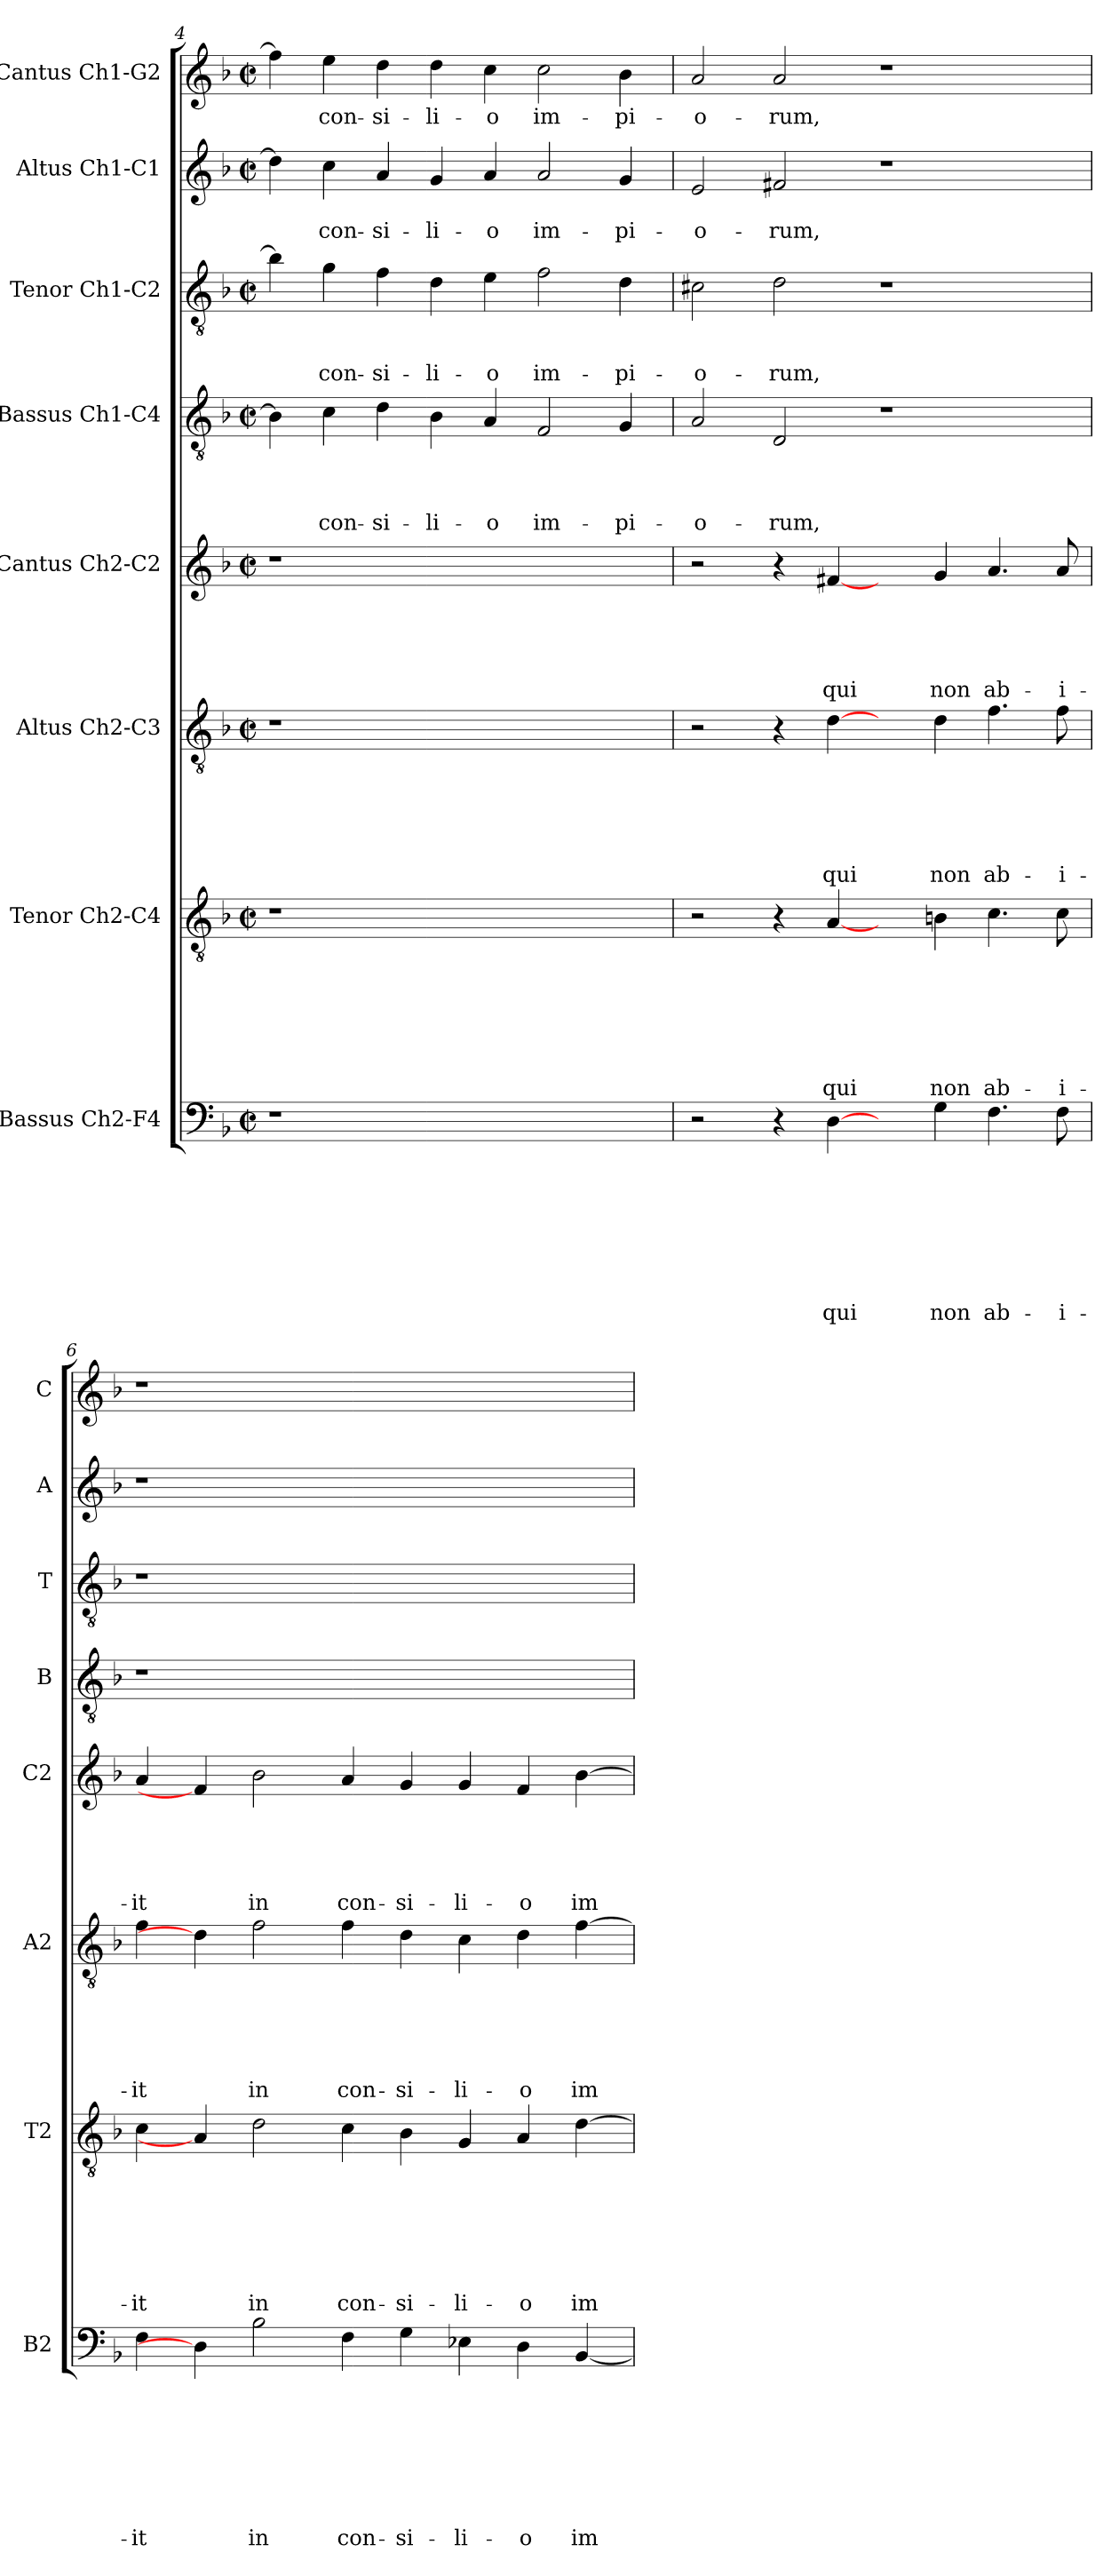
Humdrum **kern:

**kern	**text	**text	**text	**text	**text	**text	**text	**text	**kern	**text	**text	**text	**text	**text	**text	**text	**kern	**text	**text	**text	**text	**text	**text	**kern	**text	**text	**text	**text	**text	**kern	**text	**text	**text	**text	**kern	**text	**text	**text	**kern	**text	**text	**kern	**text
*part8	*part8	*part8	*part8	*part8	*part8	*part8	*part8	*part8	*part7	*part7	*part7	*part7	*part7	*part7	*part7	*part7	*part6	*part6	*part6	*part6	*part6	*part6	*part6	*part5	*part5	*part5	*part5	*part5	*part5	*part4	*part4	*part4	*part4	*part4	*part3	*part3	*part3	*part3	*part2	*part2	*part2	*part1	*part1
*staff8	*staff8	*staff8	*staff8	*staff8	*staff8	*staff8	*staff8	*staff8	*staff7	*staff7	*staff7	*staff7	*staff7	*staff7	*staff7	*staff7	*staff6	*staff6	*staff6	*staff6	*staff6	*staff6	*staff6	*staff5	*staff5	*staff5	*staff5	*staff5	*staff5	*staff4	*staff4	*staff4	*staff4	*staff4	*staff3	*staff3	*staff3	*staff3	*staff2	*staff2	*staff2	*staff1	*staff1
*I"Bassus Ch2-F4	*	*	*	*	*	*	*	*	*I"Tenor Ch2-C4	*	*	*	*	*	*	*	*I"Altus Ch2-C3	*	*	*	*	*	*	*I"Cantus Ch2-C2	*	*	*	*	*	*I"Bassus Ch1-C4	*	*	*	*	*I"Tenor Ch1-C2	*	*	*	*I"Altus Ch1-C1	*	*	*I"Cantus Ch1-G2	*
*I'B2	*	*	*	*	*	*	*	*	*I'T2	*	*	*	*	*	*	*	*I'A2	*	*	*	*	*	*	*I'C2	*	*	*	*	*	*I'B	*	*	*	*	*I'T	*	*	*	*I'A	*	*	*I'C	*
!!LO:LB:g=z
*clefF4	*	*	*	*	*	*	*	*	*clefGv2	*	*	*	*	*	*	*	*clefGv2	*	*	*	*	*	*	*clefG2	*	*	*	*	*	*clefGv2	*	*	*	*	*clefGv2	*	*	*	*clefG2	*	*	*clefG2	*
*k[b-]	*	*	*	*	*	*	*	*	*k[b-]	*	*	*	*	*	*	*	*k[b-]	*	*	*	*	*	*	*k[b-]	*	*	*	*	*	*k[b-]	*	*	*	*	*k[b-]	*	*	*	*k[b-]	*	*	*k[b-]	*
*F:	*	*	*	*	*	*	*	*	*F:	*	*	*	*	*	*	*	*F:	*	*	*	*	*	*	*F:	*	*	*	*	*	*F:	*	*	*	*	*F:	*	*	*	*F:	*	*	*F:	*
*M2/2	*	*	*	*	*	*	*	*	*M2/2	*	*	*	*	*	*	*	*M2/2	*	*	*	*	*	*	*M2/2	*	*	*	*	*	*M2/2	*	*	*	*	*M2/2	*	*	*	*M2/2	*	*	*M2/2	*
*met(c|)	*	*	*	*	*	*	*	*	*met(c|)	*	*	*	*	*	*	*	*met(c|)	*	*	*	*	*	*	*met(c|)	*	*	*	*	*	*met(c|)	*	*	*	*	*met(c|)	*	*	*	*met(c|)	*	*	*met(c|)	*
=4	=4	=4	=4	=4	=4	=4	=4	=4	=4	=4	=4	=4	=4	=4	=4	=4	=4	=4	=4	=4	=4	=4	=4	=4	=4	=4	=4	=4	=4	=4	=4	=4	=4	=4	=4	=4	=4	=4	=4	=4	=4	=4	=4
1r	.	.	.	.	.	.	.	.	1r	.	.	.	.	.	.	.	1r	.	.	.	.	.	.	1r	.	.	.	.	.	4B-\]	.	.	.	.	4b-\]	.	.	.	4dd\]	.	.	4ff\]	.
!	!	!	!	!	!	!	!	!	!	!	!	!	!	!	!	!	!	!	!	!	!	!	!	!	!	!	!	!	!	!	!	!	!	!LO:LY:b	!	!	!	!LO:LY:b	!	!	!LO:LY:b	!	!LO:LY:b
.	.	.	.	.	.	.	.	.	.	.	.	.	.	.	.	.	.	.	.	.	.	.	.	.	.	.	.	.	.	4c\	.	.	.	con-	4g\	.	.	con-	4cc\	.	con-	4ee\	con-
!	!	!	!	!	!	!	!	!	!	!	!	!	!	!	!	!	!	!	!	!	!	!	!	!	!	!	!	!	!	!	!	!	!	!LO:LY:b	!	!	!	!LO:LY:b	!	!	!LO:LY:b	!	!LO:LY:b
.	.	.	.	.	.	.	.	.	.	.	.	.	.	.	.	.	.	.	.	.	.	.	.	.	.	.	.	.	.	4d\	.	.	.	-si-	4f\	.	.	-si-	4a/	.	-si-	4dd\	-si-
!	!	!	!	!	!	!	!	!	!	!	!	!	!	!	!	!	!	!	!	!	!	!	!	!	!	!	!	!	!	!	!	!	!	!LO:LY:b	!	!	!	!LO:LY:b	!	!	!LO:LY:b	!	!LO:LY:b
.	.	.	.	.	.	.	.	.	.	.	.	.	.	.	.	.	.	.	.	.	.	.	.	.	.	.	.	.	.	4B-\	.	.	.	-li-	4d\	.	.	-li-	4g/	.	-li-	4dd\	-li-
!	!	!	!	!	!	!	!	!	!	!	!	!	!	!	!	!	!	!	!	!	!	!	!	!	!	!	!	!	!	!	!	!	!	!LO:LY:b	!	!	!	!LO:LY:b	!	!	!LO:LY:b	!	!LO:LY:b
1ryy	.	.	.	.	.	.	.	.	1ryy	.	.	.	.	.	.	.	1ryy	.	.	.	.	.	.	1ryy	.	.	.	.	.	4A/	.	.	.	-o	4e\	.	.	-o	4a/	.	-o	4cc\	-o
!	!	!	!	!	!	!	!	!	!	!	!	!	!	!	!	!	!	!	!	!	!	!	!	!	!	!	!	!	!	!	!	!	!	!LO:LY:b	!	!	!	!LO:LY:b	!	!	!LO:LY:b	!	!LO:LY:b
.	.	.	.	.	.	.	.	.	.	.	.	.	.	.	.	.	.	.	.	.	.	.	.	.	.	.	.	.	.	2F/	.	.	.	im-	2f\	.	.	im-	2a/	.	im-	2cc\	im-
!	!	!	!	!	!	!	!	!	!	!	!	!	!	!	!	!	!	!	!	!	!	!	!	!	!	!	!	!	!	!	!	!	!	!LO:LY:b	!	!	!	!LO:LY:b	!	!	!LO:LY:b	!	!LO:LY:b
.	.	.	.	.	.	.	.	.	.	.	.	.	.	.	.	.	.	.	.	.	.	.	.	.	.	.	.	.	.	4G/	.	.	.	-pi-	4d\	.	.	-pi-	4g/	.	-pi-	4b-\	-pi-
=5	=5	=5	=5	=5	=5	=5	=5	=5	=5	=5	=5	=5	=5	=5	=5	=5	=5	=5	=5	=5	=5	=5	=5	=5	=5	=5	=5	=5	=5	=5	=5	=5	=5	=5	=5	=5	=5	=5	=5	=5	=5	=5	=5
!	!	!	!	!	!	!	!	!	!	!	!	!	!	!	!	!	!	!	!	!	!	!	!	!	!	!	!	!	!	!	!	!	!	!LO:LY:b	!	!	!	!LO:LY:b	!	!	!LO:LY:b	!	!LO:LY:b
2r	.	.	.	.	.	.	.	.	2r	.	.	.	.	.	.	.	2r	.	.	.	.	.	.	2r	.	.	.	.	.	2A/	.	.	.	-o-	2c#X\	.	.	-o-	2e/	.	-o-	2a/	-o-
!	!	!	!	!	!	!	!	!	!	!	!	!	!	!	!	!	!	!	!	!	!	!	!	!	!	!	!	!	!	!	!	!	!	!LO:LY:b	!	!	!	!LO:LY:b	!	!	!LO:LY:b	!	!LO:LY:b
4r	.	.	.	.	.	.	.	.	4r	.	.	.	.	.	.	.	4r	.	.	.	.	.	.	4r	.	.	.	.	.	2D/	.	.	.	-rum,	2d\	.	.	-rum,	2f#X/	.	-rum,	2a/	-rum,
!	!	!	!	!	!	!	!	!LO:LY:b	!	!	!	!	!	!	!	!LO:LY:b	!	!	!	!	!	!	!LO:LY:b	!	!	!	!	!	!LO:LY:b	!	!	!	!	!	!	!	!	!	!	!	!	!	!
[4D\	.	.	.	.	.	.	.	qui	[4A/	.	.	.	.	.	.	qui	[4d\	.	.	.	.	.	qui	[4f#X/	.	.	.	.	qui	.	.	.	.	.	.	.	.	.	.	.	.	.	.
4ryy	.	.	.	.	.	.	.	.	4ryy	.	.	.	.	.	.	.	4ryy	.	.	.	.	.	.	4ryy	.	.	.	.	.	1r	.	.	.	.	1r	.	.	.	1r	.	.	1r	.
!	!	!	!	!	!	!	!	!LO:LY:b	!	!	!	!	!	!	!	!LO:LY:b	!	!	!	!	!	!	!LO:LY:b	!	!	!	!	!	!LO:LY:b	!	!	!	!	!	!	!	!	!	!	!	!	!	!
4G\	.	.	.	.	.	.	.	non	4Bn\	.	.	.	.	.	.	non	4d\	.	.	.	.	.	non	4g/	.	.	.	.	non	.	.	.	.	.	.	.	.	.	.	.	.	.	.
!	!	!	!	!	!	!	!	!LO:LY:b	!	!	!	!	!	!	!	!LO:LY:b	!	!	!	!	!	!	!LO:LY:b	!	!	!	!	!	!LO:LY:b	!	!	!	!	!	!	!	!	!	!	!	!	!	!
4.F\	.	.	.	.	.	.	.	ab-	4.c\	.	.	.	.	.	.	ab-	4.f\	.	.	.	.	.	ab-	4.a/	.	.	.	.	ab-	.	.	.	.	.	.	.	.	.	.	.	.	.	.
!	!	!	!	!	!	!	!	!LO:LY:b	!	!	!	!	!	!	!	!LO:LY:b	!	!	!	!	!	!	!LO:LY:b	!	!	!	!	!	!LO:LY:b	!	!	!	!	!	!	!	!	!	!	!	!	!	!
8F\	.	.	.	.	.	.	.	-i-	8c\	.	.	.	.	.	.	-i-	8f\	.	.	.	.	.	-i-	8a/	.	.	.	.	-i-	.	.	.	.	.	.	.	.	.	.	.	.	.	.
=6	=6	=6	=6	=6	=6	=6	=6	=6	=6	=6	=6	=6	=6	=6	=6	=6	=6	=6	=6	=6	=6	=6	=6	=6	=6	=6	=6	=6	=6	=6	=6	=6	=6	=6	=6	=6	=6	=6	=6	=6	=6	=6	=6
!	!	!	!	!	!	!	!	!LO:LY:b	!	!	!	!	!	!	!	!LO:LY:b	!	!	!	!	!	!	!LO:LY:b	!	!	!	!	!	!LO:LY:b	!	!	!	!	!	!	!	!	!	!	!	!	!	!
4F\	.	.	.	.	.	.	.	-it	4c\	.	.	.	.	.	.	-it	4f\	.	.	.	.	.	-it	4a/	.	.	.	.	-it	1r	.	.	.	.	1r	.	.	.	1r	.	.	1r	.
4D\]	.	.	.	.	.	.	.	.	4A/]	.	.	.	.	.	.	.	4d\]	.	.	.	.	.	.	4f#/]	.	.	.	.	.	.	.	.	.	.	.	.	.	.	.	.	.	.	.
!	!	!	!	!	!	!	!	!LO:LY:b	!	!	!	!	!	!	!	!LO:LY:b	!	!	!	!	!	!	!LO:LY:b	!	!	!	!	!	!LO:LY:b	!	!	!	!	!	!	!	!	!	!	!	!	!	!
2B-\	.	.	.	.	.	.	.	in	2d\	.	.	.	.	.	.	in	2f\	.	.	.	.	.	in	2b-\	.	.	.	.	in	.	.	.	.	.	.	.	.	.	.	.	.	.	.
!	!	!	!	!	!	!	!	!LO:LY:b	!	!	!	!	!	!	!	!LO:LY:b	!	!	!	!	!	!	!LO:LY:b	!	!	!	!	!	!LO:LY:b	!	!	!	!	!	!	!	!	!	!	!	!	!	!
4F\	.	.	.	.	.	.	.	con-	4c\	.	.	.	.	.	.	con-	4f\	.	.	.	.	.	con-	4a/	.	.	.	.	con-	1ryy	.	.	.	.	1ryy	.	.	.	1ryy	.	.	1ryy	.
!	!	!	!	!	!	!	!	!LO:LY:b	!	!	!	!	!	!	!	!LO:LY:b	!	!	!	!	!	!	!LO:LY:b	!	!	!	!	!	!LO:LY:b	!	!	!	!	!	!	!	!	!	!	!	!	!	!
4G\	.	.	.	.	.	.	.	-si-	4B-\	.	.	.	.	.	.	-si-	4d\	.	.	.	.	.	-si-	4g/	.	.	.	.	-si-	.	.	.	.	.	.	.	.	.	.	.	.	.	.
!	!	!	!	!	!	!	!	!LO:LY:b	!	!	!	!	!	!	!	!LO:LY:b	!	!	!	!	!	!	!LO:LY:b	!	!	!	!	!	!LO:LY:b	!	!	!	!	!	!	!	!	!	!	!	!	!	!
4E-X\	.	.	.	.	.	.	.	-li-	4G/	.	.	.	.	.	.	-li-	4c\	.	.	.	.	.	-li-	4g/	.	.	.	.	-li-	.	.	.	.	.	.	.	.	.	.	.	.	.	.
!	!	!	!	!	!	!	!	!LO:LY:b	!	!	!	!	!	!	!	!LO:LY:b	!	!	!	!	!	!	!LO:LY:b	!	!	!	!	!	!LO:LY:b	!	!	!	!	!	!	!	!	!	!	!	!	!	!
4D\	.	.	.	.	.	.	.	-o	4A/	.	.	.	.	.	.	-o	4d\	.	.	.	.	.	-o	4f/	.	.	.	.	-o	.	.	.	.	.	.	.	.	.	.	.	.	.	.
!	!	!	!	!	!	!	!	!LO:LY:b	!	!	!	!	!	!	!	!LO:LY:b	!	!	!	!	!	!	!LO:LY:b	!	!	!	!	!	!LO:LY:b	!	!	!	!	!	!	!	!	!	!	!	!	!	!
[4BB-/	.	.	.	.	.	.	.	im-	[4d\	.	.	.	.	.	.	im-	[4f\	.	.	.	.	.	im-	[4b-\	.	.	.	.	im-	4ryy	.	.	.	.	4ryy	.	.	.	4ryy	.	.	4ryy	.
=	=	=	=	=	=	=	=	=	=	=	=	=	=	=	=	=	=	=	=	=	=	=	=	=	=	=	=	=	=	=	=	=	=	=	=	=	=	=	=	=	=	=	=
*-	*-	*-	*-	*-	*-	*-	*-	*-	*-	*-	*-	*-	*-	*-	*-	*-	*-	*-	*-	*-	*-	*-	*-	*-	*-	*-	*-	*-	*-	*-	*-	*-	*-	*-	*-	*-	*-	*-	*-	*-	*-	*-	*-
